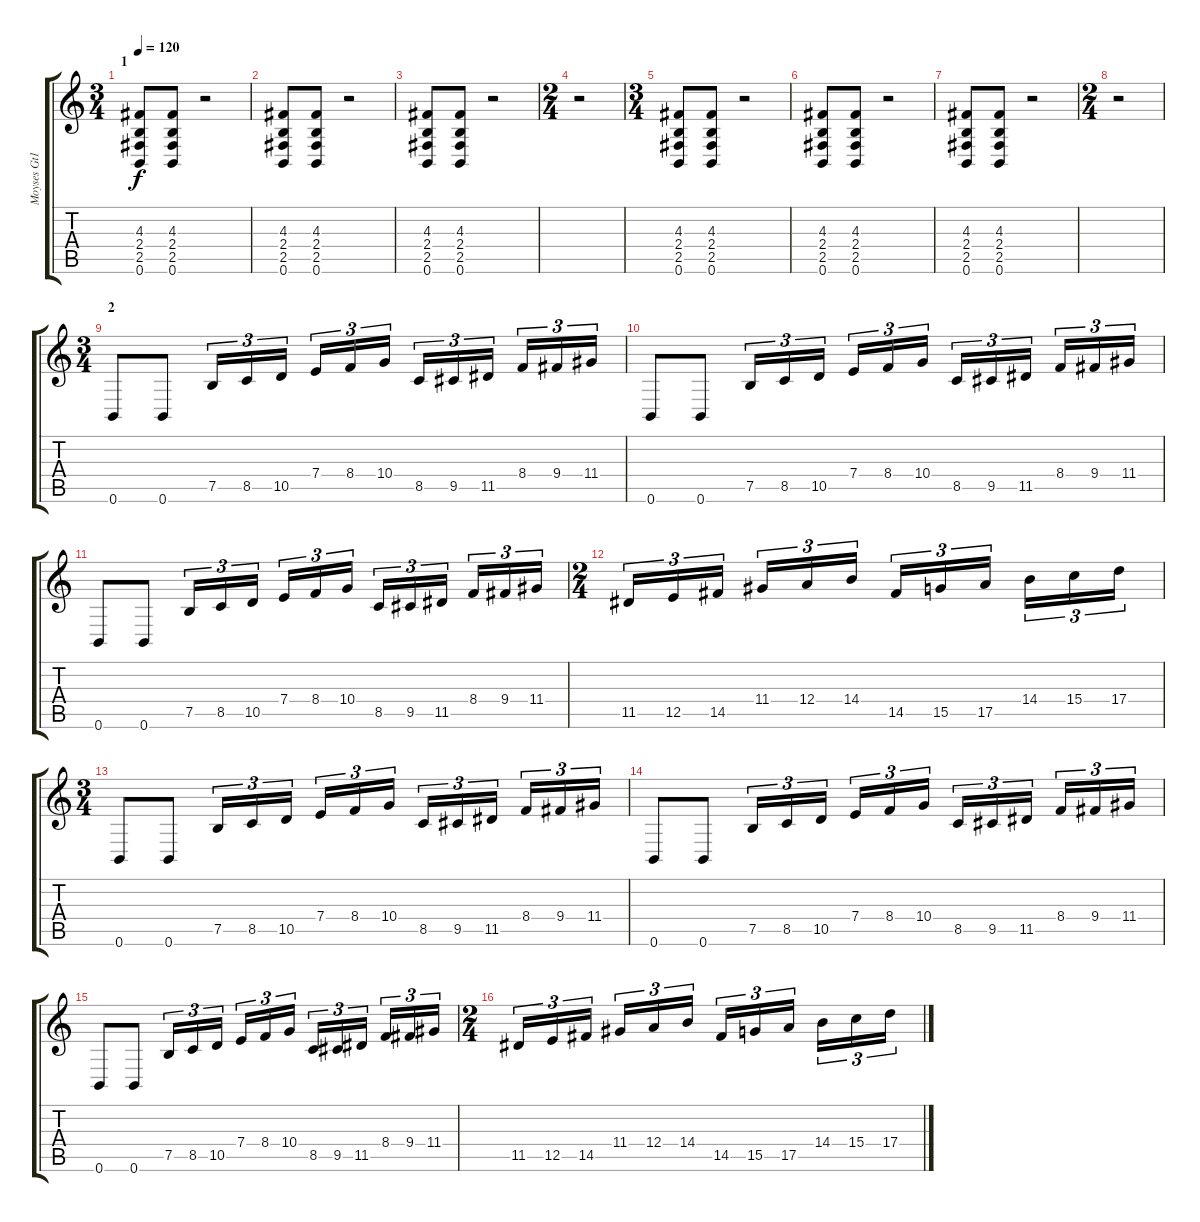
\track ("Moyses Gt1" "Moyses Gt1") {instrument distortionguitar}
\staff {score tabs}
\tuning (B3 Gb3 D3 A2 E2 B1) {hide}
\ts (3 4)
\section ("" "1")
\tempo 120
\clef g2
\ks c
(4.3 2.4 2.5 0.6).8{dy f instrument distortionguitar} (4.3 2.4 2.5 0.6).8 r.2 |
(4.3 2.4 2.5 0.6).8 (4.3 2.4 2.5 0.6).8 r.2 |
(4.3 2.4 2.5 0.6).8 (4.3 2.4 2.5 0.6).8 r.2 |
\ts (2 4)
r.2 |
\ts (3 4)
(4.3 2.4 2.5 0.6).8 (4.3 2.4 2.5 0.6).8 r.2 |
(4.3 2.4 2.5 0.6).8 (4.3 2.4 2.5 0.6).8 r.2 |
(4.3 2.4 2.5 0.6).8 (4.3 2.4 2.5 0.6).8 r.2 |
\ts (2 4)
r.2 |
\ts (3 4)
\section ("" "2")
0.6.8 0.6.8 7.5.16{tu (3 2)} 8.5.16{tu (3 2)} 10.5.16{tu (3 2)} 7.4.16{tu (3 2)} 8.4.16{tu (3 2)} 10.4.16{tu (3 2)} 8.5.16{tu (3 2)} 9.5.16{tu (3 2)} 11.5.16{tu (3 2)} 8.4.16{tu (3 2)} 9.4.16{tu (3 2)} 11.4.16{tu (3 2)} |
0.6.8 0.6.8 7.5.16{tu (3 2)} 8.5.16{tu (3 2)} 10.5.16{tu (3 2)} 7.4.16{tu (3 2)} 8.4.16{tu (3 2)} 10.4.16{tu (3 2)} 8.5.16{tu (3 2)} 9.5.16{tu (3 2)} 11.5.16{tu (3 2)} 8.4.16{tu (3 2)} 9.4.16{tu (3 2)} 11.4.16{tu (3 2)} |
0.6.8 0.6.8 7.5.16{tu (3 2)} 8.5.16{tu (3 2)} 10.5.16{tu (3 2)} 7.4.16{tu (3 2)} 8.4.16{tu (3 2)} 10.4.16{tu (3 2)} 8.5.16{tu (3 2)} 9.5.16{tu (3 2)} 11.5.16{tu (3 2)} 8.4.16{tu (3 2)} 9.4.16{tu (3 2)} 11.4.16{tu (3 2)} |
\ts (2 4)
11.5.16{tu (3 2)} 12.5.16{tu (3 2)} 14.5.16{tu (3 2)} 11.4.16{tu (3 2)} 12.4.16{tu (3 2)} 14.4.16{tu (3 2)} 14.5.16{tu (3 2)} 15.5.16{tu (3 2)} 17.5.16{tu (3 2)} 14.4.16{tu (3 2)} 15.4.16{tu (3 2)} 17.4.16{tu (3 2)} |
\ts (3 4)
0.6.8 0.6.8 7.5.16{tu (3 2)} 8.5.16{tu (3 2)} 10.5.16{tu (3 2)} 7.4.16{tu (3 2)} 8.4.16{tu (3 2)} 10.4.16{tu (3 2)} 8.5.16{tu (3 2)} 9.5.16{tu (3 2)} 11.5.16{tu (3 2)} 8.4.16{tu (3 2)} 9.4.16{tu (3 2)} 11.4.16{tu (3 2)} |
0.6.8 0.6.8 7.5.16{tu (3 2)} 8.5.16{tu (3 2)} 10.5.16{tu (3 2)} 7.4.16{tu (3 2)} 8.4.16{tu (3 2)} 10.4.16{tu (3 2)} 8.5.16{tu (3 2)} 9.5.16{tu (3 2)} 11.5.16{tu (3 2)} 8.4.16{tu (3 2)} 9.4.16{tu (3 2)} 11.4.16{tu (3 2)} |
0.6.8 0.6.8 7.5.16{tu (3 2)} 8.5.16{tu (3 2)} 10.5.16{tu (3 2)} 7.4.16{tu (3 2)} 8.4.16{tu (3 2)} 10.4.16{tu (3 2)} 8.5.16{tu (3 2)} 9.5.16{tu (3 2)} 11.5.16{tu (3 2)} 8.4.16{tu (3 2)} 9.4.16{tu (3 2)} 11.4.16{tu (3 2)} |
\ts (2 4)
11.5.16{tu (3 2)} 12.5.16{tu (3 2)} 14.5.16{tu (3 2)} 11.4.16{tu (3 2)} 12.4.16{tu (3 2)} 14.4.16{tu (3 2)} 14.5.16{tu (3 2)} 15.5.16{tu (3 2)} 17.5.16{tu (3 2)} 14.4.16{tu (3 2)} 15.4.16{tu (3 2)} 17.4.16{tu (3 2)}
